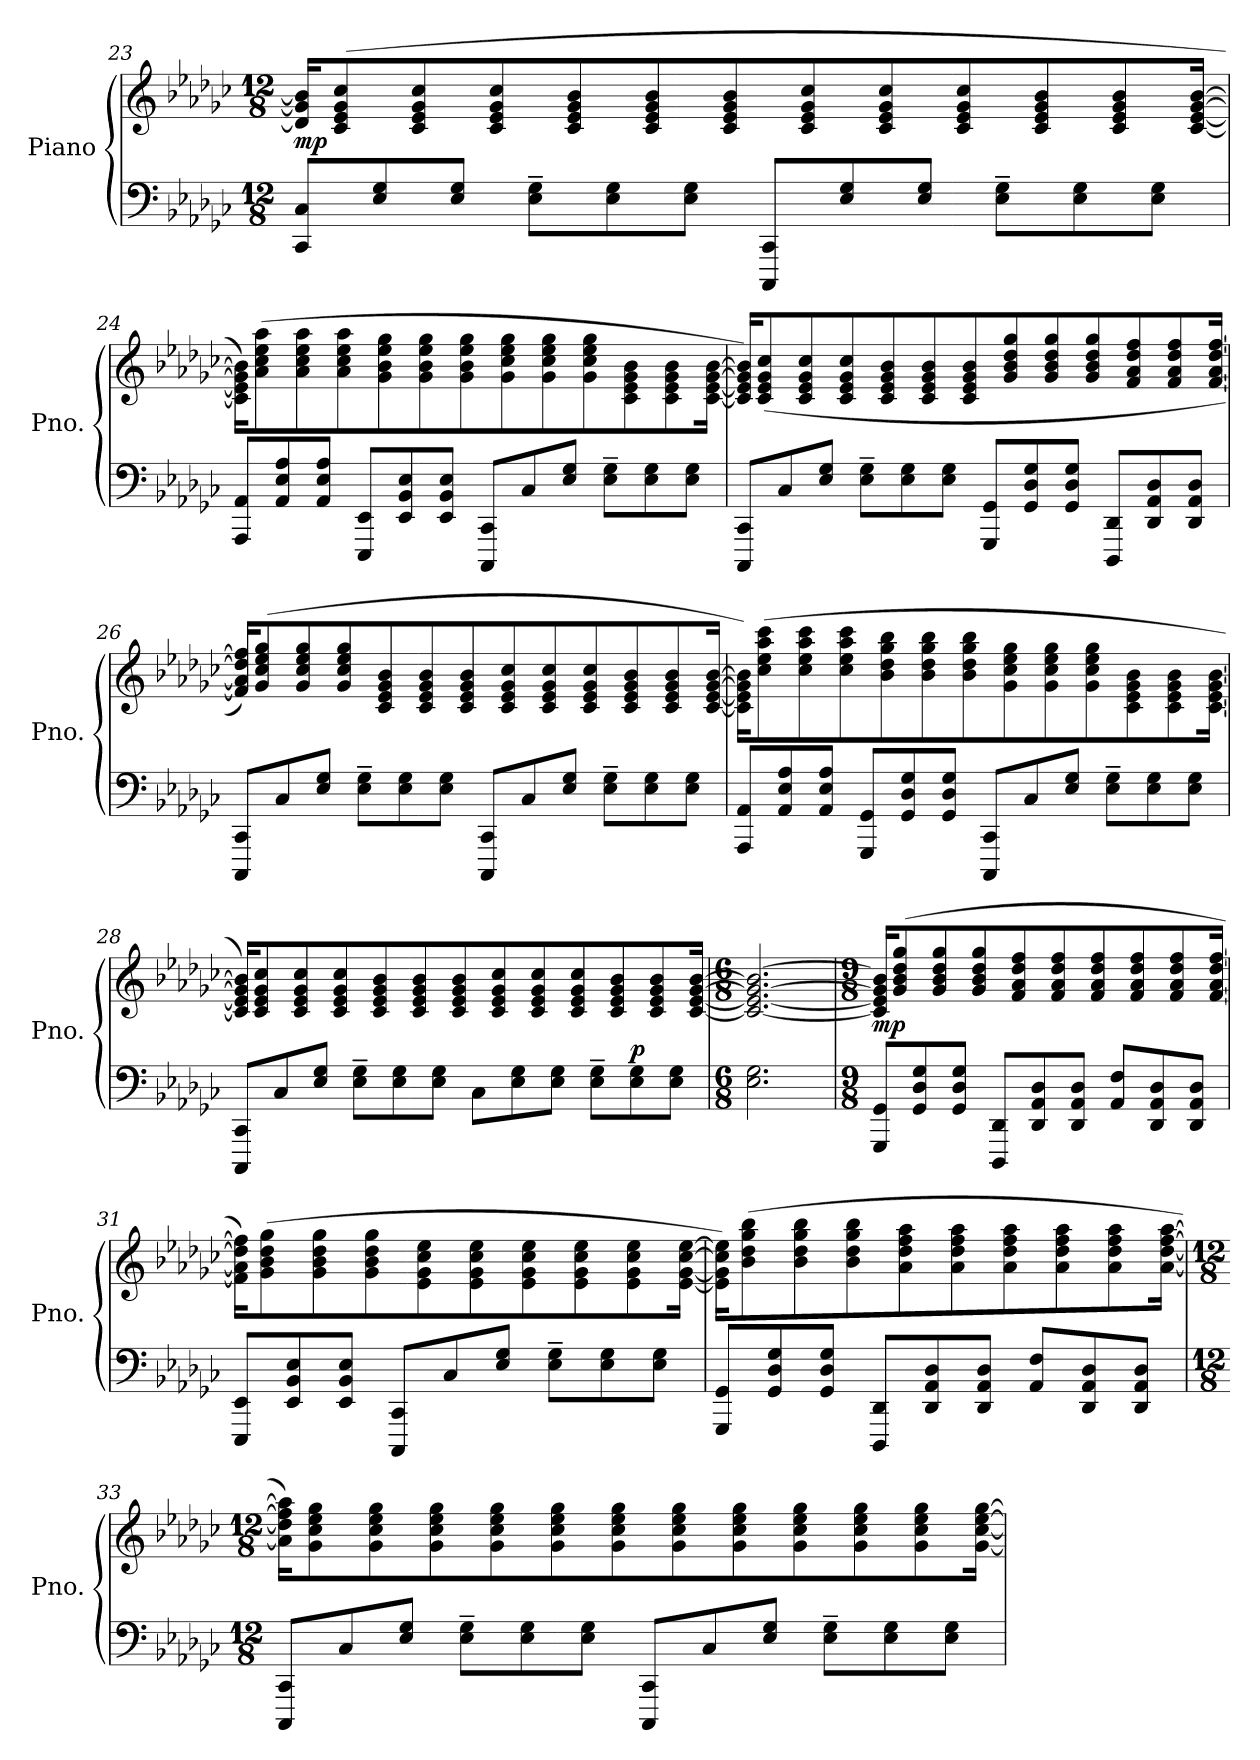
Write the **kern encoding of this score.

**kern	**kern	**dynam
*part1	*part1	*part1
*staff2	*staff1	*staff1/2
*I"Piano	*	*
*I'Pno.	*	*
*clefF4	*clefG2	*
*k[b-e-a-d-g-c-]	*k[b-e-a-d-g-c-]	*
*M12/8	*M12/8	*
=23	=23	=23
!	!	!LO:DY:a=2
8CC-/ 8C-/L	16d-/] 16g-/] 16b-/]KL	mp
.	(>8c-/ 8e-/ 8g-/ 8cc-/	.
8E-/ 8G-/	.	.
.	8c-/ 8e-/ 8g-/ 8cc-/	.
8E-/ 8G-/J	.	.
.	8c-/ 8e-/ 8g-/ 8cc-/	.
8E-\~ 8G-\~L	.	.
.	8c-/ 8e-/ 8g-/ 8b-/	.
8E-\ 8G-\	.	.
.	8c-/ 8e-/ 8g-/ 8b-/	.
8E-\ 8G-\J	.	.
.	8c-/ 8e-/ 8g-/ 8b-/	.
8CCC-/ 8CC-/L	.	.
.	8c-/ 8e-/ 8g-/ 8cc-/	.
8E-/ 8G-/	.	.
.	8c-/ 8e-/ 8g-/ 8cc-/	.
8E-/ 8G-/J	.	.
.	8c-/ 8e-/ 8g-/ 8cc-/	.
8E-\~ 8G-\~L	.	.
.	8c-/ 8e-/ 8g-/ 8b-/	.
8E-\ 8G-\	.	.
.	8c-/ 8e-/ 8g-/ 8b-/	.
8E-\ 8G-\J	.	.
.	[16c-/ [16e-/ [16g-/ [16b-/Jk	.
!!LO:PB:g=z
=24	=24	=24
8AAA-/ 8AA-/L	16c-\] 16e-\] 16g-\] 16b-\]KL)	.
.	(8a-\ 8cc-\ 8ee-\ 8aa-\	.
8AA-/ 8E-/ 8A-/	.	.
.	8a-\ 8cc-\ 8ee-\ 8aa-\	.
8AA-/ 8E-/ 8A-/J	.	.
.	8a-\ 8cc-\ 8ee-\ 8aa-\	.
8EEE-/ 8EE-/L	.	.
.	8g-\ 8b-\ 8ee-\ 8gg-\	.
8EE-/ 8BB-/ 8E-/	.	.
.	8g-\ 8b-\ 8ee-\ 8gg-\	.
8EE-/ 8BB-/ 8E-/J	.	.
.	8g-\ 8b-\ 8ee-\ 8gg-\	.
8CCC-/ 8CC-/L	.	.
.	8g-\ 8cc-\ 8ee-\ 8gg-\	.
8C-/	.	.
.	8g-\ 8cc-\ 8ee-\ 8gg-\	.
8E-/ 8G-/J	.	.
.	8g-\ 8cc-\ 8ee-\ 8gg-\	.
8E-\~ 8G-\~L	.	.
.	8c-\ 8e-\ 8g-\ 8b-\	.
8E-\ 8G-\	.	.
.	8c-\ 8e-\ 8g-\ 8b-\	.
8E-\ 8G-\J	.	.
.	[16c-\ [16e-\ [16g-\ [16b-\Jk	.
=25	=25	=25
8CCC-/ 8CC-/L	16c-/] 16e-/] 16g-/] 16b-/]KL)	.
.	(>8c-/ 8e-/ 8g-/ 8cc-/	.
8C-/	.	.
.	8c-/ 8e-/ 8g-/ 8cc-/	.
8E-/ 8G-/J	.	.
.	8c-/ 8e-/ 8g-/ 8cc-/	.
8E-\~ 8G-\~L	.	.
.	8c-/ 8e-/ 8g-/ 8b-/	.
8E-\ 8G-\	.	.
.	8c-/ 8e-/ 8g-/ 8b-/	.
8E-\ 8G-\J	.	.
.	8c-/ 8e-/ 8g-/ 8b-/	.
8GGG-/ 8GG-/L	.	.
.	8g-/ 8b-/ 8dd-/ 8gg-/	.
8GG-/ 8D-/ 8G-/	.	.
.	8g-/ 8b-/ 8dd-/ 8gg-/	.
8GG-/ 8D-/ 8G-/J	.	.
.	8g-/ 8b-/ 8dd-/ 8gg-/	.
8DDD-/ 8DD-/L	.	.
.	8f/ 8a-/ 8dd-/ 8ff/	.
8DD-/ 8AA-/ 8D-/	.	.
.	8f/ 8a-/ 8dd-/ 8ff/	.
8DD-/ 8AA-/ 8D-/J	.	.
.	[16f/ [16a-/ [16dd-/ [16ff/Jk	.
=26	=26	=26
8CCC-/ 8CC-/L	16f/] 16a-/] 16dd-/] 16ff/]KL)	.
.	(>8g-/ 8cc-/ 8ee-/ 8gg-/	.
8C-/	.	.
.	8g-/ 8cc-/ 8ee-/ 8gg-/	.
8E-/ 8G-/J	.	.
.	8g-/ 8cc-/ 8ee-/ 8gg-/	.
8E-\~ 8G-\~L	.	.
.	8c-/ 8e-/ 8g-/ 8b-/	.
8E-\ 8G-\	.	.
.	8c-/ 8e-/ 8g-/ 8b-/	.
8E-\ 8G-\J	.	.
.	8c-/ 8e-/ 8g-/ 8b-/	.
8CCC-/ 8CC-/L	.	.
.	8c-/ 8e-/ 8g-/ 8cc-/	.
8C-/	.	.
.	8c-/ 8e-/ 8g-/ 8cc-/	.
8E-/ 8G-/J	.	.
.	8c-/ 8e-/ 8g-/ 8cc-/	.
8E-\~ 8G-\~L	.	.
.	8c-/ 8e-/ 8g-/ 8b-/	.
8E-\ 8G-\	.	.
.	8c-/ 8e-/ 8g-/ 8b-/	.
8E-\ 8G-\J	.	.
.	[16c-/ [16e-/ [16g-/ [16b-/Jk	.
!!LO:LB:g=z
=27	=27	=27
8AAA-/ 8AA-/L	16c-\] 16e-\] 16g-\] 16b-\]KL)	.
.	(8cc-\ 8ee-\ 8aa-\ 8ccc-\	.
8AA-/ 8E-/ 8A-/	.	.
.	8cc-\ 8ee-\ 8aa-\ 8ccc-\	.
8AA-/ 8E-/ 8A-/J	.	.
.	8cc-\ 8ee-\ 8aa-\ 8ccc-\	.
8GGG-/ 8GG-/L	.	.
.	8b-\ 8dd-\ 8gg-\ 8bb-\	.
8GG-/ 8D-/ 8G-/	.	.
.	8b-\ 8dd-\ 8gg-\ 8bb-\	.
8GG-/ 8D-/ 8G-/J	.	.
.	8b-\ 8dd-\ 8gg-\ 8bb-\	.
8CCC-/ 8CC-/L	.	.
.	8g-\ 8cc-\ 8ee-\ 8gg-\	.
8C-/	.	.
.	8g-\ 8cc-\ 8ee-\ 8gg-\	.
8E-/ 8G-/J	.	.
.	8g-\ 8cc-\ 8ee-\ 8gg-\	.
8E-\~ 8G-\~L	.	.
.	8c-\ 8e-\ 8g-\ 8b-\	.
8E-\ 8G-\	.	.
.	8c-\ 8e-\ 8g-\ 8b-\	.
8E-\ 8G-\J	.	.
.	[16c-\ [16e-\ [16g-\ [16b-\Jk	.
=28	=28	=28
8CCC-/ 8CC-/L	16c-/] 16e-/] 16g-/] 16b-/]KL)	.
.	8c-/ 8e-/ 8g-/ 8cc-/	.
8C-/	.	.
.	8c-/ 8e-/ 8g-/ 8cc-/	.
8E-/ 8G-/J	.	.
.	8c-/ 8e-/ 8g-/ 8cc-/	.
8E-\~ 8G-\~L	.	.
.	8c-/ 8e-/ 8g-/ 8b-/	.
8E-\ 8G-\	.	.
.	8c-/ 8e-/ 8g-/ 8b-/	.
8E-\ 8G-\J	.	.
.	8c-/ 8e-/ 8g-/ 8b-/	.
8C-\L	.	.
.	8c-/ 8e-/ 8g-/ 8cc-/	.
8E-\ 8G-\	.	.
.	8c-/ 8e-/ 8g-/ 8cc-/	.
8E-\ 8G-\J	.	.
.	8c-/ 8e-/ 8g-/ 8cc-/	.
8E-\~ 8G-\~L	.	.
.	8c-/ 8e-/ 8g-/ 8b-/	.
!	!	!LO:DY:a=2
8E-\ 8G-\	.	p
.	8c-/ 8e-/ 8g-/ 8b-/	.
8E-\ 8G-\J	.	.
.	[16c-/ [16e-/ [16g-/ [16b-/Jk	.
=29	=29	=29
*M6/8	*M6/8	*
2.E-\ 2.G-\	2.c-/_ 2.e-/_ 2.g-/_ 2.b-/_	.
=30	=30	=30
*M9/8	*M9/8	*
!	!	!LO:DY:a=2
8GGG-/ 8GG-/L	16c-/] 16e-/] 16g-/] 16b-/]KL	mp
.	(>8g-/ 8b-/ 8dd-/ 8gg-/	.
8GG-/ 8D-/ 8G-/	.	.
.	8g-/ 8b-/ 8dd-/ 8gg-/	.
8GG-/ 8D-/ 8G-/J	.	.
.	8g-/ 8b-/ 8dd-/ 8gg-/	.
8DDD-/ 8DD-/L	.	.
.	8f/ 8a-/ 8dd-/ 8ff/	.
8DD-/ 8AA-/ 8D-/	.	.
.	8f/ 8a-/ 8dd-/ 8ff/	.
8DD-/ 8AA-/ 8D-/J	.	.
.	8f/ 8a-/ 8dd-/ 8ff/	.
8AA-/ 8F/L	.	.
.	8f/ 8a-/ 8dd-/ 8ff/	.
8DD-/ 8AA-/ 8D-/	.	.
.	8f/ 8a-/ 8dd-/ 8ff/	.
8DD-/ 8AA-/ 8D-/J	.	.
.	[16f/ [16a-/ [16dd-/ [16ff/Jk	.
!!LO:LB:g=z
=31	=31	=31
8EEE-/ 8EE-/L	16f\] 16a-\] 16dd-\] 16ff\]KL)	.
.	(8g-\ 8b-\ 8dd-\ 8gg-\	.
8EE-/ 8BB-/ 8E-/	.	.
.	8g-\ 8b-\ 8dd-\ 8gg-\	.
8EE-/ 8BB-/ 8E-/J	.	.
.	8g-\ 8b-\ 8dd-\ 8gg-\	.
8CCC-/ 8CC-/L	.	.
.	8e-\ 8g-\ 8cc-\ 8ee-\	.
8C-/	.	.
.	8e-\ 8g-\ 8cc-\ 8ee-\	.
8E-/ 8G-/J	.	.
.	8e-\ 8g-\ 8cc-\ 8ee-\	.
8E-\~ 8G-\~L	.	.
.	8e-\ 8g-\ 8cc-\ 8ee-\	.
8E-\ 8G-\	.	.
.	8e-\ 8g-\ 8cc-\ 8ee-\	.
8E-\ 8G-\J	.	.
.	[16e-\ [16g-\ [16cc-\ [16ee-\Jk	.
=32	=32	=32
8GGG-/ 8GG-/L	16e-\] 16g-\] 16cc-\] 16ee-\]KL)	.
.	(8b-\ 8dd-\ 8gg-\ 8bb-\	.
8GG-/ 8D-/ 8G-/	.	.
.	8b-\ 8dd-\ 8gg-\ 8bb-\	.
8GG-/ 8D-/ 8G-/J	.	.
.	8b-\ 8dd-\ 8gg-\ 8bb-\	.
8DDD-/ 8DD-/L	.	.
.	8a-\ 8dd-\ 8ff\ 8aa-\	.
8DD-/ 8AA-/ 8D-/	.	.
.	8a-\ 8dd-\ 8ff\ 8aa-\	.
8DD-/ 8AA-/ 8D-/J	.	.
.	8a-\ 8dd-\ 8ff\ 8aa-\	.
8AA-/ 8F/L	.	.
.	8a-\ 8dd-\ 8ff\ 8aa-\	.
8DD-/ 8AA-/ 8D-/	.	.
.	8a-\ 8dd-\ 8ff\ 8aa-\	.
8DD-/ 8AA-/ 8D-/J	.	.
.	[16a-\ [16dd-\ [16ff\ [16aa-\Jk	.
=33	=33	=33
*M12/8	*M12/8	*
8CCC-/ 8CC-/L	16a-\] 16dd-\] 16ff\] 16aa-\]KL)	.
.	8g-\ 8cc-\ 8ee-\ 8gg-\	.
8C-/	.	.
.	8g-\ 8cc-\ 8ee-\ 8gg-\	.
8E-/ 8G-/J	.	.
.	8g-\ 8cc-\ 8ee-\ 8gg-\	.
8E-\~ 8G-\~L	.	.
.	8g-\ 8cc-\ 8ee-\ 8gg-\	.
8E-\ 8G-\	.	.
.	8g-\ 8cc-\ 8ee-\ 8gg-\	.
8E-\ 8G-\J	.	.
.	8g-\ 8cc-\ 8ee-\ 8gg-\	.
8CCC-/ 8CC-/L	.	.
.	8g-\ 8cc-\ 8ee-\ 8gg-\	.
8C-/	.	.
.	8g-\ 8cc-\ 8ee-\ 8gg-\	.
8E-/ 8G-/J	.	.
.	8g-\ 8cc-\ 8ee-\ 8gg-\	.
8E-\~ 8G-\~L	.	.
.	8g-\ 8cc-\ 8ee-\ 8gg-\	.
8E-\ 8G-\	.	.
.	8g-\ 8cc-\ 8ee-\ 8gg-\	.
8E-\ 8G-\J	.	.
.	[16g-\ [16cc-\ [16ee-\ [16gg-\Jk	.
=	=	=
*-	*-	*-
